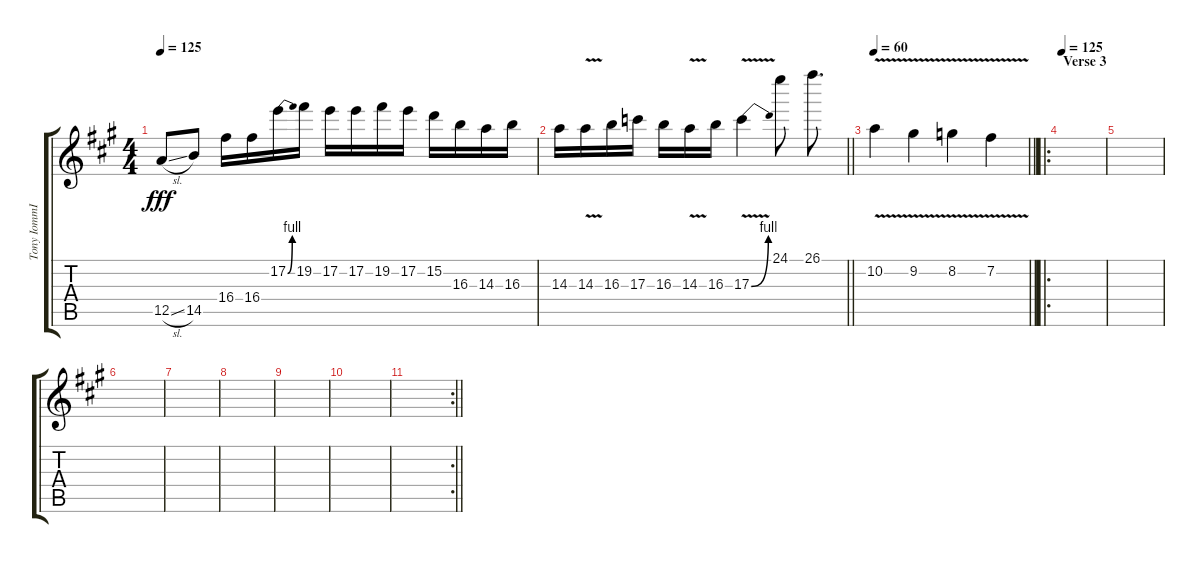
\track ("Tony IommI Lead" "Tony IommI") {instrument distortionguitar}
\staff {score tabs}
\tuning (E4 B3 G3 D3 A2 E2) {hide}
\ts (4 4)
\tempo 125
\clef g2
\ks a
12.5{sl}.8{dy fff} 14.5.8 16.4.16 16.4.16 17.2{be (bend 0 0 60 4)}.16 19.2.16 17.2.16 17.2.16 19.2.16 17.2.16 15.2.16 16.3.16 14.3.16 16.3.16 |
\barLineRight lightlight
14.3.16 14.3{v}.16 16.3.16 17.3.16 16.3.16 14.3{v}.16 16.3.16 17.3{be (bend 0 0 60 4) v}.4 24.1.8 26.1.8{d} |
\tempo 60
\barLineRight lightlight
10.2{v}.4 9.2{v}.4 8.2{v}.4 7.2{v}.4 |
\ro
\section ("" "Verse 3")
\tempo 125
|
|
|
|
|
|
|
\rc 2
\barLineRight lightlight
